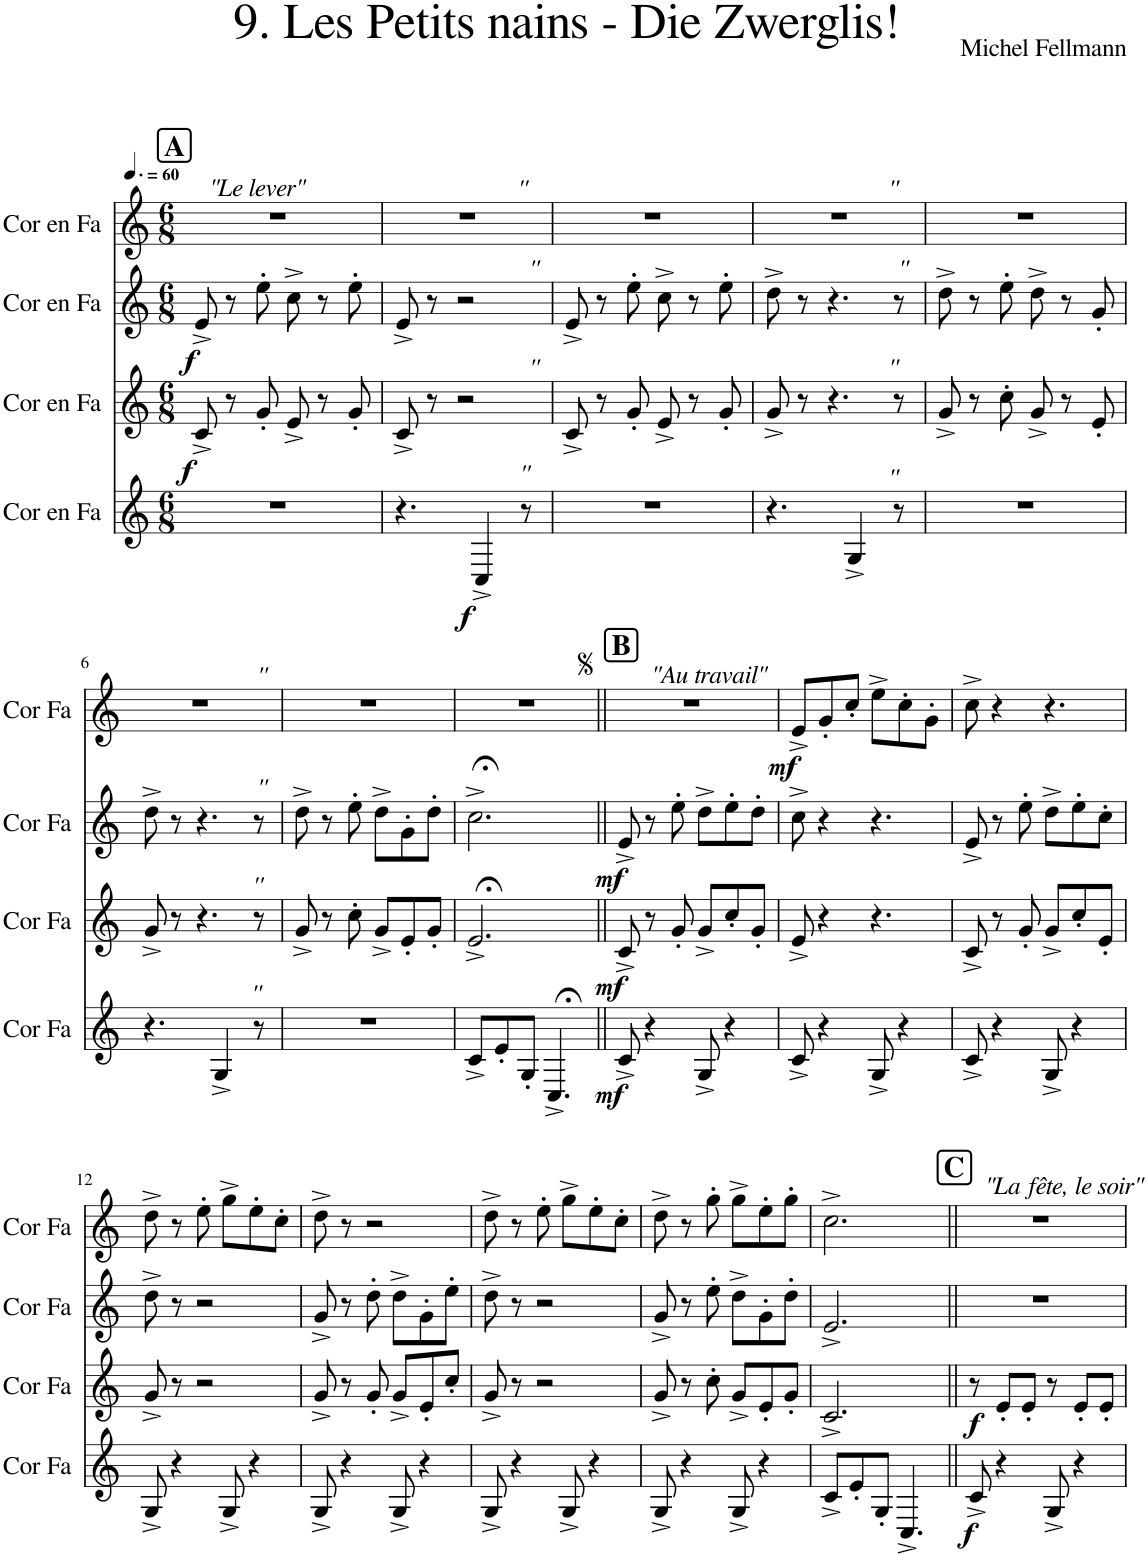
**kern	**dynam	**kern	**dynam	**kern	**dynam	**kern	**dynam
*part4	*part4	*part3	*part3	*part2	*part2	*part1	*part1
*staff4	*staff4	*staff3	*staff3	*staff2	*staff2	*staff1	*staff1
*I"Cor en Fa	*	*I"Cor en Fa	*	*I"Cor en Fa	*	*I"Cor en Fa	*
*I'Cor Fa	*	*I'Cor Fa	*	*I'Cor Fa	*	*I'Cor Fa	*
*clefG2	*	*clefG2	*	*clefG2	*	*clefG2	*
*Trd4c7	*	*Trd4c7	*	*Trd4c7	*	*Trd4c7	*
*k[]	*	*k[]	*	*k[]	*	*k[]	*
*M6/8	*	*M6/8	*	*M6/8	*	*M6/8	*
*MM90	*	*MM90	*	*MM90	*	*MM90	*
!!LO:REH:place=s1:a:B:cj:fs=14:t=A
=1	=1	=1	=1	=1	=1	=1	=1
!	!	!	!	!	!	!LO:TX:a:i:t="Le lever"	!
!	!	!	!LO:DY:b	!	!LO:DY:b	!	!
2.r	.	8c^/	f	8e^/	f	2.r	.
.	.	8r	.	8r	.	.	.
.	.	8g'/	.	8ee'\	.	.	.
.	.	8e^/	.	8cc^\	.	.	.
.	.	8r	.	8r	.	.	.
.	.	8g'/	.	8ee'\	.	.	.
=2	=2	=2	=2	=2	=2	=2	=2
!	!	!	!	!	!	!LO:TX:a:i:t=''	!
4.r	.	8c^/	.	8e^/	.	2.r	.
.	.	8r	.	8r	.	.	.
!	!	!	!	!LO:TX:a:i:t=''	!	!	!
!	!	!LO:TX:a:i:t=''	!	!	!	!	!
.	.	2r	.	2r	.	.	.
!LO:TX:a:i:t=''	!	!	!	!	!	!	!
!	!LO:DY:b	!	!	!	!	!	!
4C^/	f	.	.	.	.	.	.
8r	.	.	.	.	.	.	.
=3	=3	=3	=3	=3	=3	=3	=3
2.r	.	8c^/	.	8e^/	.	2.r	.
.	.	8r	.	8r	.	.	.
.	.	8g'/	.	8ee'\	.	.	.
.	.	8e^/	.	8cc^\	.	.	.
.	.	8r	.	8r	.	.	.
.	.	8g'/	.	8ee'\	.	.	.
=4	=4	=4	=4	=4	=4	=4	=4
!	!	!	!	!	!	!LO:TX:a:i:t=''	!
!	!	!LO:TX:a:i:t=''	!	!	!	!	!
!LO:TX:a:i:t=''	!	!	!	!	!	!	!
4.r	.	8g^/	.	8dd^\	.	2.r	.
.	.	8r	.	8r	.	.	.
!	!	!	!	!LO:TX:a:i:t=''	!	!	!
.	.	4.r	.	4.r	.	.	.
4G^/	.	.	.	.	.	.	.
8r	.	8r	.	8r	.	.	.
=5	=5	=5	=5	=5	=5	=5	=5
2.r	.	8g^/	.	8dd^\	.	2.r	.
.	.	8r	.	8r	.	.	.
.	.	8cc'\	.	8ee'\	.	.	.
.	.	8g^/	.	8dd^\	.	.	.
.	.	8r	.	8r	.	.	.
.	.	8e'/	.	8g'/	.	.	.
!!LO:LB:g=z
=6	=6	=6	=6	=6	=6	=6	=6
!	!	!	!	!	!	!LO:TX:a:i:t=''	!
!	!	!	!	!LO:TX:a:i:t=''	!	!	!
!LO:TX:a:i:t=''	!	!	!	!	!	!	!
4.r	.	8g^/	.	8dd^\	.	2.r	.
!	!	!LO:TX:a:i:t=''	!	!	!	!	!
.	.	8r	.	8r	.	.	.
.	.	4.r	.	4.r	.	.	.
4G^/	.	.	.	.	.	.	.
8r	.	8r	.	8r	.	.	.
=7	=7	=7	=7	=7	=7	=7	=7
2.r	.	8g^/	.	8dd^\	.	2.r	.
.	.	8r	.	8r	.	.	.
.	.	8cc'\	.	8ee'\	.	.	.
.	.	8g^/L	.	8dd^\L	.	.	.
.	.	8e'/	.	8g'\	.	.	.
.	.	8g'/J	.	8dd'\J	.	.	.
=8	=8	=8	=8	=8	=8	=8	=8
8c^/L	.	2.e;<^/	.	2.cc;<^\	.	2.r	.
8e'/	.	.	.	.	.	.	.
8G'/J	.	.	.	.	.	.	.
4.C;<^/	.	.	.	.	.	.	.
!!LO:REH:place=s1:a:B:cj:fs=14:t=B
=9||	=9||	=9||	=9||	=9||	=9||	=9||	=9||
!	!	!	!	!	!	!LO:TX:a:i:t="Au travail"	!
!	!LO:DY:b	!	!LO:DY:b	!	!LO:DY:b	!	!
8c^/	mf	8c^/	mf	8e^/	mf	2.r	.
4r	.	8r	.	8r	.	.	.
.	.	8g'/	.	8ee'\	.	.	.
8G^/	.	8g^/L	.	8dd^\L	.	.	.
4r	.	8cc'/	.	8ee'\	.	.	.
.	.	8g'/J	.	8dd'\J	.	.	.
=10	=10	=10	=10	=10	=10	=10	=10
!	!	!	!	!	!	!	!LO:DY:b
8c^/	.	8e^/	.	8cc^\	.	8e^/L	mf
4r	.	4r	.	4r	.	8g'/	.
.	.	.	.	.	.	8cc'/J	.
8G^/	.	4.r	.	4.r	.	8ee^\L	.
4r	.	.	.	.	.	8cc'\	.
.	.	.	.	.	.	8g'\J	.
=11	=11	=11	=11	=11	=11	=11	=11
8c^/	.	8c^/	.	8e^/	.	8cc^\	.
4r	.	8r	.	8r	.	4r	.
.	.	8g'/	.	8ee'\	.	.	.
8G^/	.	8g^/L	.	8dd^\L	.	4.r	.
4r	.	8cc'/	.	8ee'\	.	.	.
.	.	8e'/J	.	8cc'\J	.	.	.
!!LO:LB:g=z
=12	=12	=12	=12	=12	=12	=12	=12
8G^/	.	8g^/	.	8dd^\	.	8dd^\	.
4r	.	8r	.	8r	.	8r	.
.	.	2r	.	2r	.	8ee'\	.
8G^/	.	.	.	.	.	8gg^\L	.
4r	.	.	.	.	.	8ee'\	.
.	.	.	.	.	.	8cc'\J	.
=13	=13	=13	=13	=13	=13	=13	=13
8G^/	.	8g^/	.	8g^/	.	8dd^\	.
4r	.	8r	.	8r	.	8r	.
.	.	8g'/	.	8dd'\	.	2r	.
8G^/	.	8g^/L	.	8dd^\L	.	.	.
4r	.	8e'/	.	8g'\	.	.	.
.	.	8cc'/J	.	8ee'\J	.	.	.
=14	=14	=14	=14	=14	=14	=14	=14
8G^/	.	8g^/	.	8dd^\	.	8dd^\	.
4r	.	8r	.	8r	.	8r	.
.	.	2r	.	2r	.	8ee'\	.
8G^/	.	.	.	.	.	8gg^\L	.
4r	.	.	.	.	.	8ee'\	.
.	.	.	.	.	.	8cc'\J	.
=15	=15	=15	=15	=15	=15	=15	=15
8G^/	.	8g^/	.	8g^/	.	8dd^\	.
4r	.	8r	.	8r	.	8r	.
.	.	8cc'\	.	8ee'\	.	8gg'\	.
8G^/	.	8g^/L	.	8dd^\L	.	8gg^\L	.
4r	.	8e'/	.	8g'\	.	8ee'\	.
.	.	8g'/J	.	8dd'\J	.	8gg'\J	.
=16	=16	=16	=16	=16	=16	=16	=16
8c^/L	.	2.c^/	.	2.e^/	.	2.cc^\	.
8e'/	.	.	.	.	.	.	.
8G'/J	.	.	.	.	.	.	.
4.C^/	.	.	.	.	.	.	.
!!LO:REH:place=s1:a:B:cj:fs=14:t=C
=17||	=17||	=17||	=17||	=17||	=17||	=17||	=17||
!	!	!	!	!	!	!LO:TX:a:i:t="La fête, le soir"	!
!	!LO:DY:b	!	!LO:DY:b	!	!	!	!
8c^/	f	8r	f	2.r	.	2.r	.
4r	.	8e'/L	.	.	.	.	.
.	.	8e'/J	.	.	.	.	.
8G^/	.	8r	.	.	.	.	.
4r	.	8e'/L	.	.	.	.	.
.	.	8e'/J	.	.	.	.	.
=	=	=	=	=	=	=	=
*-	*-	*-	*-	*-	*-	*-	*-
